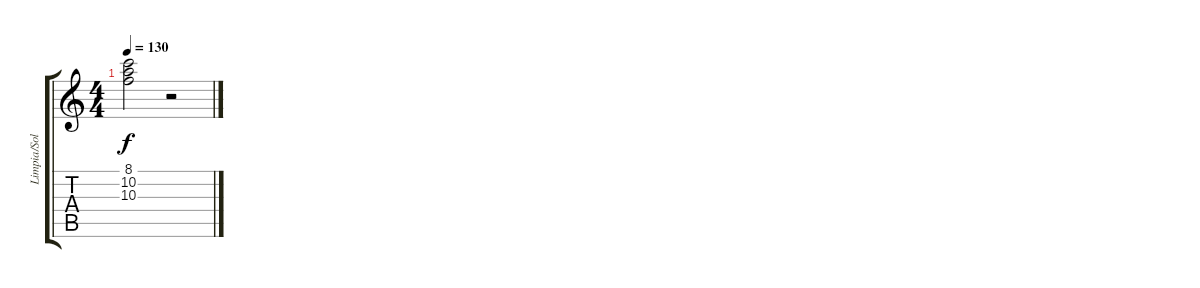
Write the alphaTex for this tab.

\track ("Limpia/Solo" "Limpia/Sol") {instrument electricguitarjazz}
\staff {score tabs}
\tuning (E4 B3 G3 D3 A2 E2) {hide}
\ts (4 4)
\tempo 130
\clef g2
\ks c
(8.1 10.2 10.3).2{dy f} r.2
